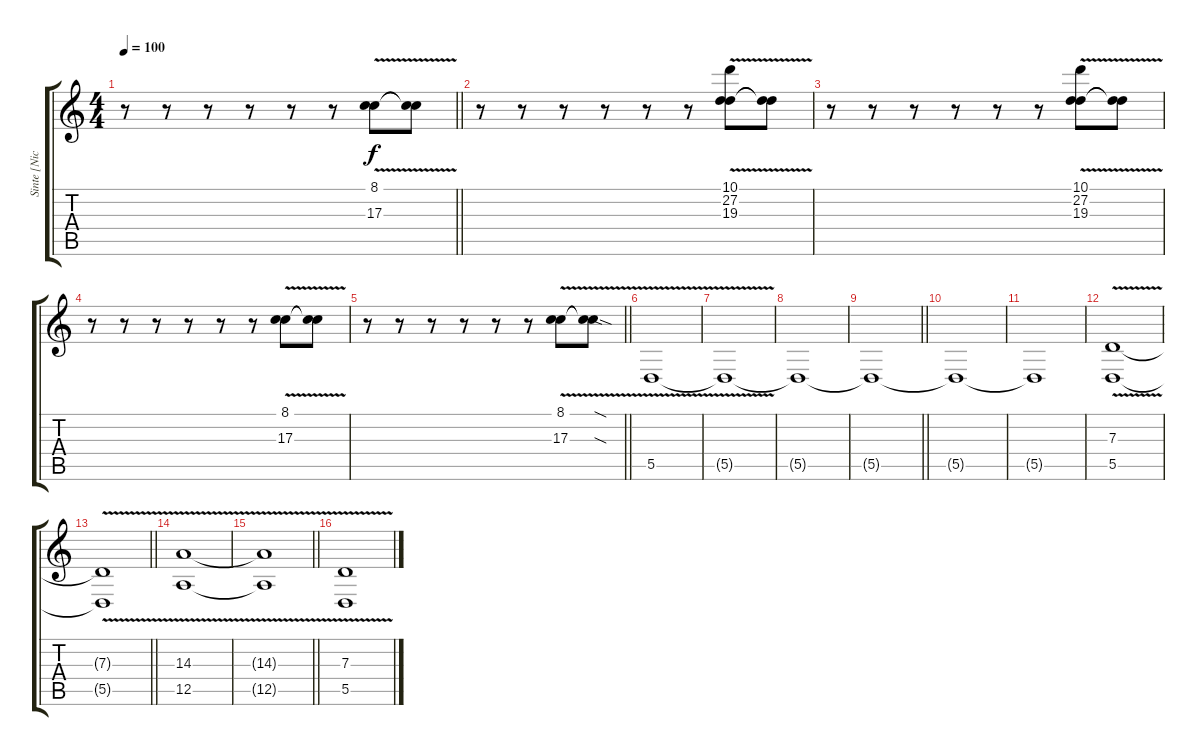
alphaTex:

\track ("Sinte [Nick]" "Sinte [Nic") {instrument lead2sawtooth}
\staff {score tabs}
\tuning (E4 B3 G3 D3 A2 E2) {hide}
\ts (4 4)
\tempo 100
\clef g2
\barLineRight lightlight
\ks c
r.8{dy f} r.8 r.8 r.8 r.8 r.8 (8.1{v} 17.3{v}).8 (8.1{t} 17.3{t}).8 |
r.8 r.8 r.8 r.8 r.8 r.8 (10.1{v} 27.2 19.3{v}).8 (10.1{t} 19.3{t}).8 |
r.8 r.8 r.8 r.8 r.8 r.8 (10.1{v} 27.2 19.3{v}).8 (10.1{t} 19.3{t}).8 |
r.8 r.8 r.8 r.8 r.8 r.8 (8.1{v} 17.3{v}).8 (8.1{t} 17.3{t}).8 |
\barLineRight lightlight
r.8 r.8 r.8 r.8 r.8 r.8 (8.1{v} 17.3{v}).8 (8.1{sod t} 17.3{sod t}).8 |
5.5{v}.1{volume 5} |
5.5{t}.1 |
5.5{t}.1 |
\barLineRight lightlight
5.5{t}.1 |
5.5{t}.1 |
5.5{t}.1 |
(7.3{v} 5.5{v}).1{volume 16 instrument fx7echoes} |
\barLineRight lightlight
(7.3{t} 5.5{t}).1 |
(14.3{v} 12.5{v}).1 |
\barLineRight lightlight
(14.3{t} 12.5{t}).1 |
(7.3{v} 5.5{v}).1{instrument lead2sawtooth}
